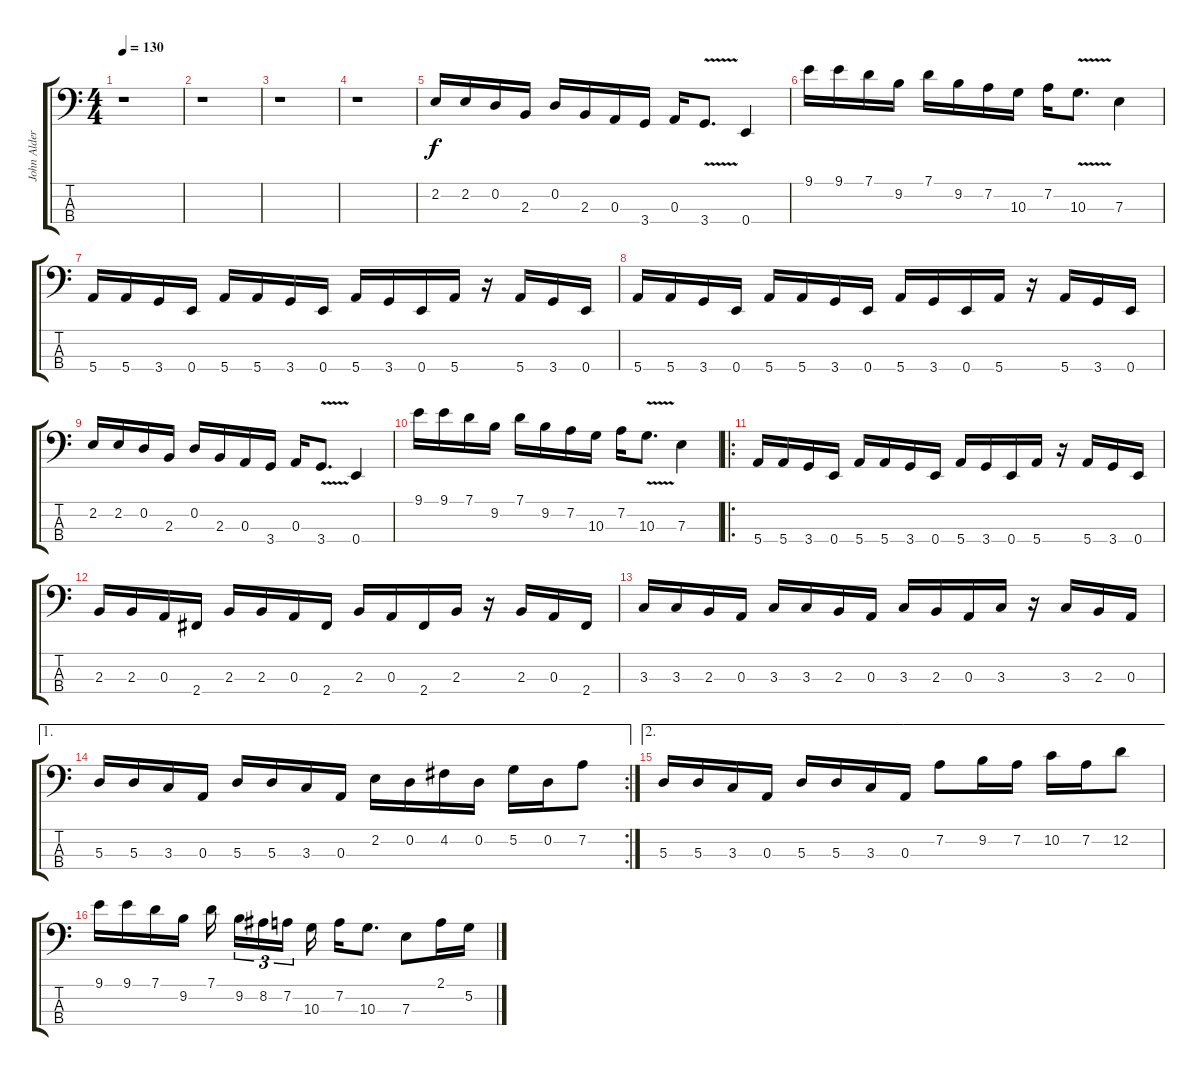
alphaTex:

\track ("John Alderete (Bass)" "John Alder") {instrument electricbassfinger}
\staff {score tabs}
\tuning (G2 D2 A1 E1) {hide}
\ts (4 4)
\tempo 130
\clef f4
\ks c
r.1{dy f} |
r.1 |
r.1 |
r.1 |
2.2.16 2.2.16 0.2.16 2.3.16 0.2.16 2.3.16 0.3.16 3.4.16 0.3.16 3.4{v}.8{d} 0.4.4 |
9.1.16 9.1.16 7.1.16 9.2.16 7.1.16 9.2.16 7.2.16 10.3.16 7.2.16 10.3{v}.8{d} 7.3.4 |
5.4.16 5.4.16 3.4.16 0.4.16 5.4.16 5.4.16 3.4.16 0.4.16 5.4.16 3.4.16 0.4.16 5.4.16 r.16 5.4.16 3.4.16 0.4.16 |
5.4.16 5.4.16 3.4.16 0.4.16 5.4.16 5.4.16 3.4.16 0.4.16 5.4.16 3.4.16 0.4.16 5.4.16 r.16 5.4.16 3.4.16 0.4.16 |
2.2.16 2.2.16 0.2.16 2.3.16 0.2.16 2.3.16 0.3.16 3.4.16 0.3.16 3.4{v}.8{d} 0.4.4 |
9.1.16 9.1.16 7.1.16 9.2.16 7.1.16 9.2.16 7.2.16 10.3.16 7.2.16 10.3{v}.8{d} 7.3.4 |
\ro
5.4.16 5.4.16 3.4.16 0.4.16 5.4.16 5.4.16 3.4.16 0.4.16 5.4.16 3.4.16 0.4.16 5.4.16 r.16 5.4.16 3.4.16 0.4.16 |
2.3.16 2.3.16 0.3.16 2.4.16 2.3.16 2.3.16 0.3.16 2.4.16 2.3.16 0.3.16 2.4.16 2.3.16 r.16 2.3.16 0.3.16 2.4.16 |
3.3.16 3.3.16 2.3.16 0.3.16 3.3.16 3.3.16 2.3.16 0.3.16 3.3.16 2.3.16 0.3.16 3.3.16 r.16 3.3.16 2.3.16 0.3.16 |
\ae 1
\rc 2
5.3.16 5.3.16 3.3.16 0.3.16 5.3.16 5.3.16 3.3.16 0.3.16 2.2.16 0.2.16 4.2.16 0.2.16 5.2.16 0.2.16 7.2.8 |
\ae 2
5.3.16 5.3.16 3.3.16 0.3.16 5.3.16 5.3.16 3.3.16 0.3.16 7.2.8 9.2.16 7.2.16 10.2.16 7.2.16 12.2.8 |
9.1.16 9.1.16 7.1.16 9.2.16 7.1.16{beam splitsecondary} 9.2.16{tu (3 2)} 8.2.16{tu (3 2)} 7.2.16{tu (3 2) beam splitsecondary} 10.3.16 7.2.16 10.3.8{d} 7.3.8 2.1.16 5.2.16
